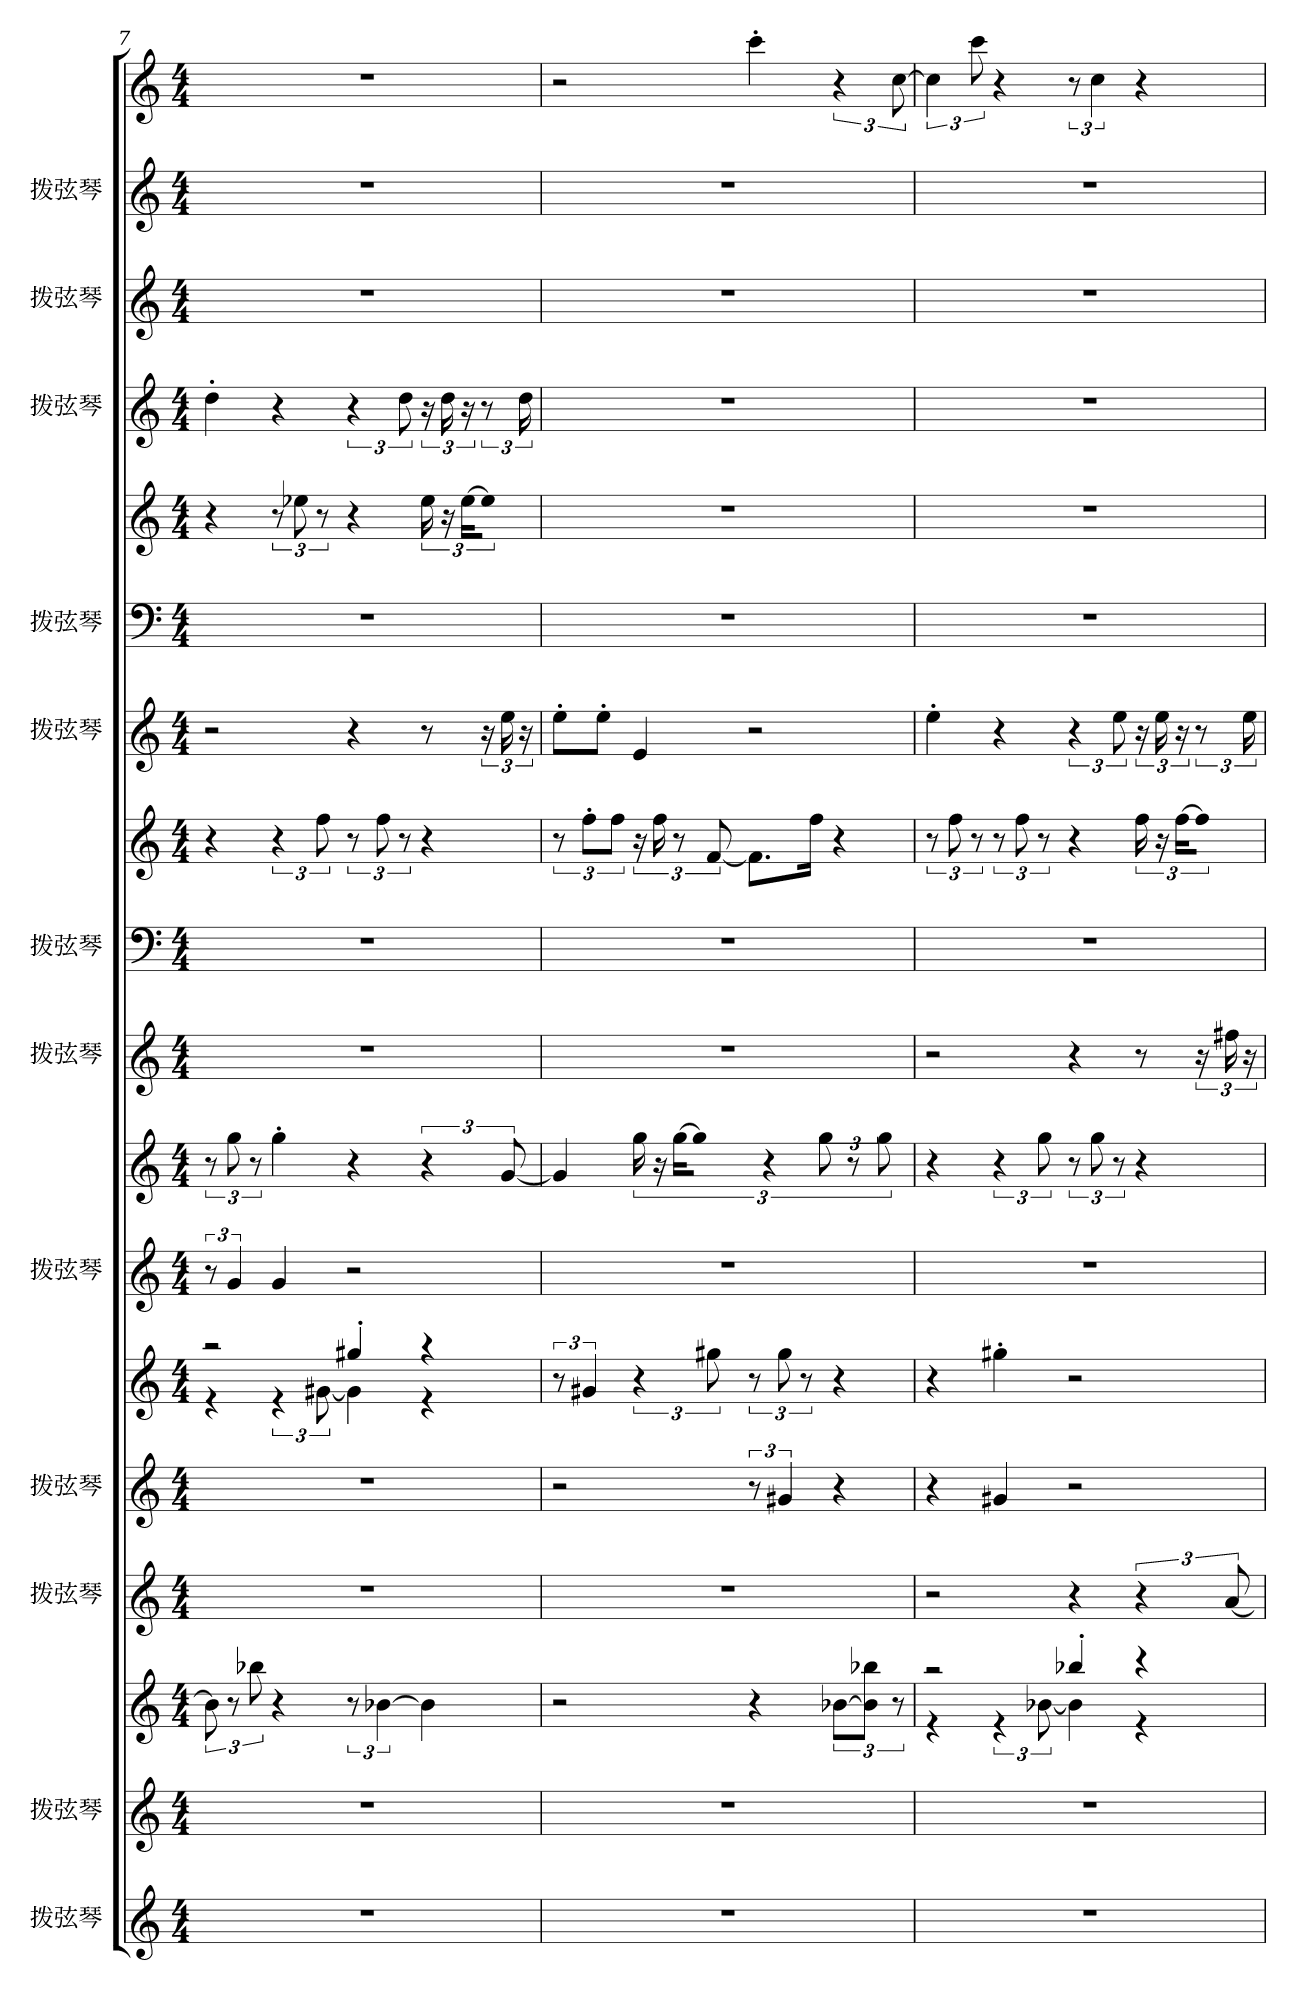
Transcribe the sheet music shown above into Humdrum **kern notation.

**kern	**kern	**kern	**kern	**kern	**kern	**kern	**kern	**kern	**kern	**kern	**kern	**kern	**kern	**kern	**kern	**kern	**kern
*part12	*part11	*part11	*part10	*part9	*part9	*part8	*part8	*part7	*part6	*part6	*part5	*part4	*part4	*part3	*part2	*part1	*part1
*staff18	*staff17	*staff16	*staff15	*staff14	*staff13	*staff12	*staff11	*staff10	*staff9	*staff8	*staff7	*staff6	*staff5	*staff4	*staff3	*staff2	*staff1
*I"拨弦琴	*I"拨弦琴	*	*I"拨弦琴	*I"拨弦琴	*	*I"拨弦琴	*	*I"拨弦琴	*I"拨弦琴	*	*I"拨弦琴	*I"拨弦琴	*	*I"拨弦琴	*I"拨弦琴	*I"拨弦琴	*
!!LO:PB:g=z
*clefG2	*clefG2	*clefG2	*clefG2	*clefG2	*clefG2	*clefG2	*clefG2	*clefG2	*clefF4	*clefG2	*clefG2	*clefF4	*clefG2	*clefG2	*clefG2	*clefG2	*clefG2
*k[]	*k[]	*k[]	*k[]	*k[]	*k[]	*k[]	*k[]	*k[]	*k[]	*k[]	*k[]	*k[]	*k[]	*k[]	*k[]	*k[]	*k[]
*M4/4	*M4/4	*M4/4	*M4/4	*M4/4	*M4/4	*M4/4	*M4/4	*M4/4	*M4/4	*M4/4	*M4/4	*M4/4	*M4/4	*M4/4	*M4/4	*M4/4	*M4/4
=7	=7	=7	=7	=7	=7	=7	=7	=7	=7	=7	=7	=7	=7	=7	=7	=7	=7
*	*	*	*	*	*^	*	*	*	*	*	*	*	*	*	*	*	*
1r	1r	12b-\]	1r	1r	2r	4r	12r	12r	1r	1r	4r	2r	1r	4r	4dd'\	1r	1r	1r
.	.	12r	.	.	.	.	6g/	12gg\	.	.	.	.	.	.	.	.	.	.
.	.	12bb-X\	.	.	.	.	.	12r	.	.	.	.	.	.	.	.	.	.
.	.	4r	.	.	.	6r	4g/	4gg'\	.	.	6r	.	.	12r	4r	.	.	.
.	.	.	.	.	.	.	.	.	.	.	.	.	.	12ee-X\	.	.	.	.
.	.	.	.	.	.	[12g#X\	.	.	.	.	12ff\	.	.	12r	.	.	.	.
.	.	12r	.	.	4gg#X'/	4g#\]	2r	4r	.	.	12r	4r	.	4r	6r	.	.	.
.	.	[6b-X\	.	.	.	.	.	.	.	.	12ff\	.	.	.	.	.	.	.
.	.	.	.	.	.	.	.	.	.	.	12r	.	.	.	12dd\	.	.	.
.	.	4b-\]	.	.	4r	4r	.	6r	.	.	4r	8r	.	24ee-\	24r	.	.	.
.	.	.	.	.	.	.	.	.	.	.	.	.	.	24r	24dd\	.	.	.
.	.	.	.	.	.	.	.	.	.	.	.	.	.	[24ee-\KL	24r	.	.	.
.	.	.	.	.	.	.	.	.	.	.	.	24r	.	8ee-\J]	12r	.	.	.
.	.	.	.	.	.	.	.	[12g/	.	.	.	24ee\	.	.	.	.	.	.
.	.	.	.	.	.	.	.	.	.	.	.	24r	.	.	24dd\	.	.	.
*	*	*	*	*	*v	*v	*	*	*	*	*	*	*	*	*	*	*	*
=8	=8	=8	=8	=8	=8	=8	=8	=8	=8	=8	=8	=8	=8	=8	=8	=8	=8
1r	1r	2r	1r	2r	12r	1r	4g/]	1r	1r	12r	8ee'\L	1r	1r	1r	1r	1r	2r
.	.	.	.	.	6g#X/	.	.	.	.	12ff'\L	.	.	.	.	.	.	.
.	.	.	.	.	.	.	.	.	.	.	8ee'\J	.	.	.	.	.	.
.	.	.	.	.	.	.	.	.	.	12ff\J	.	.	.	.	.	.	.
.	.	.	.	.	6r	.	24gg\	.	.	24r	4e/	.	.	.	.	.	.
.	.	.	.	.	.	.	24r	.	.	24ff\	.	.	.	.	.	.	.
.	.	.	.	.	.	.	[24gg\KL	.	.	12r	.	.	.	.	.	.	.
.	.	.	.	.	.	.	8gg\J]	.	.	.	.	.	.	.	.	.	.
.	.	.	.	.	12gg#X\	.	.	.	.	[12f/	.	.	.	.	.	.	.
.	.	4r	.	12r	12r	.	4r	.	.	8.f\L]	2r	.	.	.	.	.	4ccc'\
.	.	.	.	6g#X/	12gg#\	.	.	.	.	.	.	.	.	.	.	.	.
.	.	.	.	.	12r	.	.	.	.	.	.	.	.	.	.	.	.
.	.	.	.	.	.	.	.	.	.	16ff\Jk	.	.	.	.	.	.	.
.	.	[12b-X\L	.	4r	4r	.	12gg\	.	.	4r	.	.	.	.	.	.	6r
.	.	12b-\] 12bb-X\J	.	.	.	.	12r	.	.	.	.	.	.	.	.	.	.
.	.	12r	.	.	.	.	12gg\	.	.	.	.	.	.	.	.	.	[12cc\
!!LO:PB:g=z
=9	=9	=9	=9	=9	=9	=9	=9	=9	=9	=9	=9	=9	=9	=9	=9	=9	=9
*	*	*^	*	*	*	*	*	*	*	*	*	*	*	*	*	*	*
1r	1r	2r	4r	2r	4r	4r	1r	4r	2r	1r	12r	4ee'\	1r	1r	1r	1r	1r	6cc\]
.	.	.	.	.	.	.	.	.	.	.	12ff\	.	.	.	.	.	.	.
.	.	.	.	.	.	.	.	.	.	.	12r	.	.	.	.	.	.	12ccc\
.	.	.	6r	.	4g#X/	4gg#X'\	.	6r	.	.	12r	4r	.	.	.	.	.	4r
.	.	.	.	.	.	.	.	.	.	.	12ff\	.	.	.	.	.	.	.
.	.	.	[12b-X\	.	.	.	.	12gg\	.	.	12r	.	.	.	.	.	.	.
.	.	4bb-X'/	4b-\]	4r	2r	2r	.	12r	4r	.	4r	6r	.	.	.	.	.	12r
.	.	.	.	.	.	.	.	12gg\	.	.	.	.	.	.	.	.	.	6cc\
.	.	.	.	.	.	.	.	12r	.	.	.	12ee\	.	.	.	.	.	.
.	.	4r	4r	6r	.	.	.	4r	8r	.	24ff\	24r	.	.	.	.	.	4r
.	.	.	.	.	.	.	.	.	.	.	24r	24ee\	.	.	.	.	.	.
.	.	.	.	.	.	.	.	.	.	.	[24ff\KL	24r	.	.	.	.	.	.
.	.	.	.	.	.	.	.	.	24r	.	8ff\J]	12r	.	.	.	.	.	.
.	.	.	.	[12a/	.	.	.	.	24ff#X\	.	.	.	.	.	.	.	.	.
.	.	.	.	.	.	.	.	.	24r	.	.	24ee\	.	.	.	.	.	.
*	*	*v	*v	*	*	*	*	*	*	*	*	*	*	*	*	*	*	*
=	=	=	=	=	=	=	=	=	=	=	=	=	=	=	=	=	=
*-	*-	*-	*-	*-	*-	*-	*-	*-	*-	*-	*-	*-	*-	*-	*-	*-	*-
